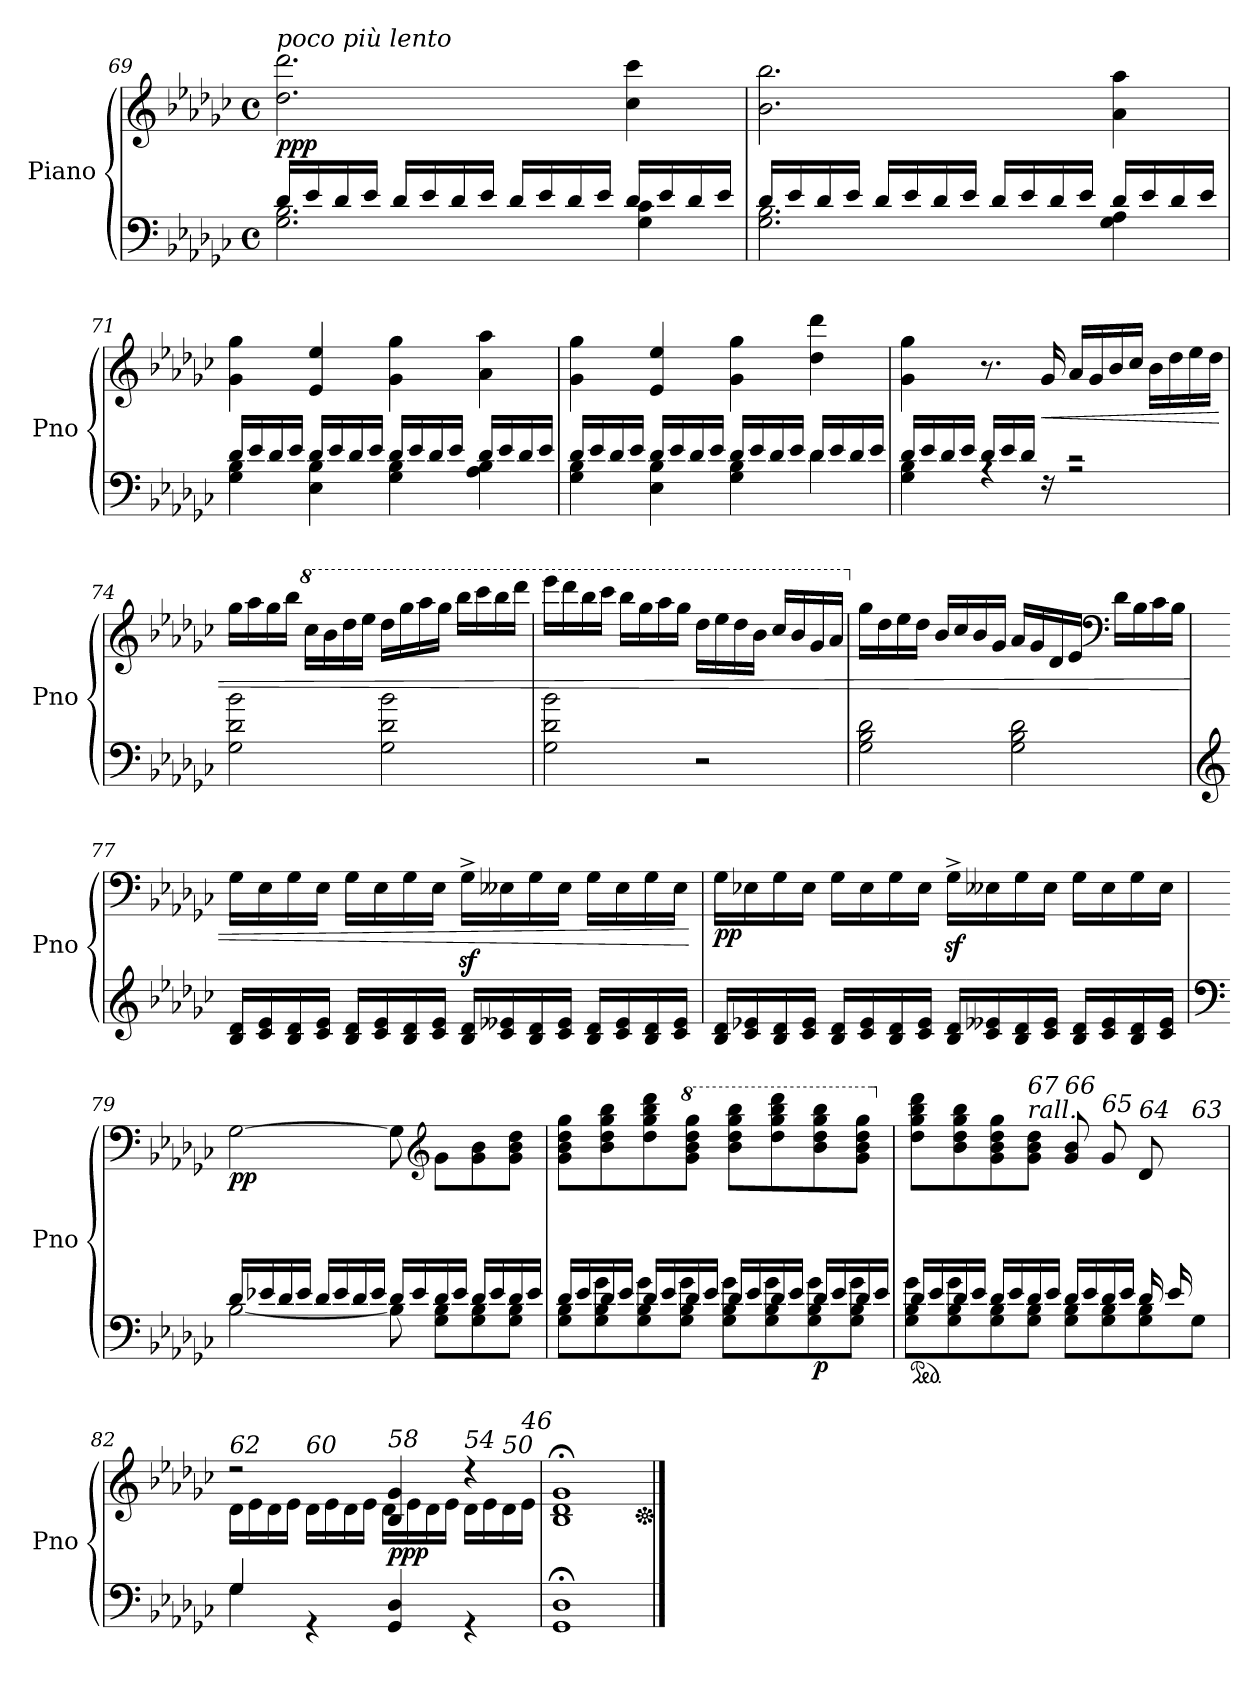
**kern	**kern	**dynam
*part1	*part1	*part1
*staff2	*staff1	*staff1/2
*I"Piano	*	*
*I'Pno	*	*
*clefF4	*clefG2	*
*k[b-e-a-d-g-c-]	*k[b-e-a-d-g-c-]	*
*M4/4	*M4/4	*
*met(c)	*met(c)	*
=69	=69	=69
*^	*	*
!	!	!LO:TX:a:i:t=poco più lento	!
!	!	!	!LO:DY:b
16d-/LL	2.G-\ 2.B-\	2.dd-\ 2.ddd-\	ppp
16e-/	.	.	.
16d-/	.	.	.
16e-/JJ	.	.	.
16d-/LL	.	.	.
16e-/	.	.	.
16d-/	.	.	.
16e-/JJ	.	.	.
16d-/LL	.	.	.
16e-/	.	.	.
16d-/	.	.	.
16e-/JJ	.	.	.
16d-/LL	4G-\ 4c-\	4cc-\ 4ccc-\	.
16e-/	.	.	.
16d-/	.	.	.
16e-/JJ	.	.	.
!!LO:LB:g=z
=70	=70	=70	=70
16d-/LL	2.G-\ 2.B-\	2.b-\ 2.bb-\	.
16e-/	.	.	.
16d-/	.	.	.
16e-/JJ	.	.	.
16d-/LL	.	.	.
16e-/	.	.	.
16d-/	.	.	.
16e-/JJ	.	.	.
16d-/LL	.	.	.
16e-/	.	.	.
16d-/	.	.	.
16e-/JJ	.	.	.
16d-/LL	4G-\ 4A-\	4a-\ 4aa-\	.
16e-/	.	.	.
16d-/	.	.	.
16e-/JJ	.	.	.
=71	=71	=71	=71
16d-/LL	4G-\ 4B-\	4g-\ 4gg-\	.
16e-/	.	.	.
16d-/	.	.	.
16e-/JJ	.	.	.
16d-/LL	4E-\ 4B-\	4e-/ 4ee-/	.
16e-/	.	.	.
16d-/	.	.	.
16e-/JJ	.	.	.
16d-/LL	4G-\ 4B-\	4g-\ 4gg-\	.
16e-/	.	.	.
16d-/	.	.	.
16e-/JJ	.	.	.
16d-/LL	4A-\ 4B-\	4a-\ 4aa-\	.
16e-/	.	.	.
16d-/	.	.	.
16e-/JJ	.	.	.
!!LO:PB:g=z
=72	=72	=72	=72
16d-/LL	4G-\ 4B-\	4g-\ 4gg-\	.
16e-/	.	.	.
16d-/	.	.	.
16e-/JJ	.	.	.
16d-/LL	4E-\ 4B-\	4e-/ 4ee-/	.
16e-/	.	.	.
16d-/	.	.	.
16e-/JJ	.	.	.
16d-/LL	4G-\ 4B-\	4g-\ 4gg-\	.
16e-/	.	.	.
16d-/	.	.	.
16e-/JJ	.	.	.
16d-/LL	4d-\	4dd-\ 4ddd-\	.
16e-/	.	.	.
16d-/	.	.	.
16e-/JJ	.	.	.
=73	=73	=73	=73
16d-/LL	4G-\ 4B-\	4g-\ 4gg-\	.
16e-/	.	.	.
16d-/	.	.	.
16e-/JJ	.	.	.
16d-/LL	4rA	8.r	.
16e-/	.	.	.
16d-/JJ	.	.	.
!	!	!	!LO:HP:b
16rF	.	16g-/	<
2r	2rA	16a-/LL	.
.	.	16g-/	.
.	.	16b-/	.
.	.	16cc-/JJ	.
.	.	16b-\LL	.
.	.	16dd-\	.
.	.	16ee-\	.
.	.	16dd-\JJ	.
*v	*v	*	*
!!LO:LB:g=z
=74	=74	=74
2G-\ 2d-\ 2b-\	16gg-\LL	.
.	16aa-\	.
.	16gg-\	.
.	16bb-\JJ	.
*	*8va	*
.	16ccc-\LL	.
.	16bb-\	.
.	16ddd-\	.
.	16eee-\JJ	.
2G-\ 2d-\ 2b-\	16ddd-\LL	.
.	16ggg-\	.
.	16aaa-\	.
.	16ggg-\JJ	.
.	16bbb-\LL	.
.	16cccc-\	.
.	16bbb-\	.
.	16dddd-\JJ	.
=75	=75	=75
2G-\ 2d-\ 2b-\	16eeee-\LL	.
.	16dddd-\	.
.	16bbb-\	.
.	16cccc-\JJ	.
.	16bbb-\LL	.
.	16ggg-\	.
.	16aaa-\	.
.	16ggg-\JJ	.
2r	16ddd-\LL	.
.	16eee-\	.
.	16ddd-\	.
.	16bb-\JJ	.
.	16ccc-/LL	.
.	16bb-/	.
.	16gg-/	.
.	16aa-/JJ	.
=76	=76	=76
*	*X8va	*
2G-\ 2B-\ 2d-\	16gg-\LL	.
.	16dd-\	.
.	16ee-\	.
.	16dd-\JJ	.
.	16b-/LL	.
.	16cc-/	.
.	16b-/	.
.	16g-/JJ	.
2G-\ 2B-\ 2d-\	16a-/LL	.
.	16g-/	.
.	16d-/	.
.	16e-/JJ	.
*	*clefF4	*
.	16d-\LL	.
.	16B-\	.
.	16c-\	.
.	16B-\JJ	.
!!LO:LB:g=z
=77	=77	=77
*clefG2	*	*
16B-/ 16d-/LL	16G-\LL	.
16c-/ 16e-/	16E-\	.
16B-/ 16d-/	16G-\	.
16c-/ 16e-/JJ	16E-\JJ	.
16B-/ 16d-/LL	16G-\LL	.
16c-/ 16e-/	16E-\	.
16B-/ 16d-/	16G-\	.
16c-/ 16e-/JJ	16E-\JJ	.
16B-/ 16d-/LL	16G-z<^\LL	.
16c-/ 16e--X/	16E--X\	.
16B-/ 16d-/	16G-\	.
16c-/ 16e--/JJ	16E--\JJ	.
16B-/ 16d-/LL	16G-\LL	.
16c-/ 16e--/	16E--\	.
16B-/ 16d-/	16G-\	.
16c-/ 16e--/JJ	16E--\JJ	.
.	.	[
=78	=78	=78
!	!	!LO:DY:b
16B-/ 16d-/LL	16G-\LL	pp
16c-/ 16e-X/	16E-X\	.
16B-/ 16d-/	16G-\	.
16c-/ 16e-/JJ	16E-\JJ	.
16B-/ 16d-/LL	16G-\LL	.
16c-/ 16e-/	16E-\	.
16B-/ 16d-/	16G-\	.
16c-/ 16e-/JJ	16E-\JJ	.
16B-/ 16d-/LL	16G-z<^\LL	.
16c-/ 16e--X/	16E--X\	.
16B-/ 16d-/	16G-\	.
16c-/ 16e--/JJ	16E--\JJ	.
16B-/ 16d-/LL	16G-\LL	.
16c-/ 16e--/	16E--\	.
16B-/ 16d-/	16G-\	.
16c-/ 16e--/JJ	16E--\JJ	.
!!LO:LB:g=z
=79	=79	=79
*clefF4	*	*
*^	*	*
!	!	!	!LO:DY:b
16d-/LL	[2B-\	[2G-\	pp
16e-X/	.	.	.
16d-/	.	.	.
16e-/JJ	.	.	.
16d-/LL	.	.	.
16e-/	.	.	.
16d-/	.	.	.
16e-/JJ	.	.	.
16d-/LL	8B-\]	8G-\]	.
16e-/	.	.	.
*	*	*clefG2	*
16d-/	8G-\ 8B-\L	8g-\L	.
16e-/JJ	.	.	.
16d-/LL	8G-\ 8B-\	8g-\ 8b-\	.
16e-/	.	.	.
16d-/	8G-\ 8B-\J	8g-\ 8b-\ 8dd-\J	.
16e-/JJ	.	.	.
=80	=80	=80	=80
16d-/LL	8G-\ 8B-\L	8g-\ 8b-\ 8dd-\ 8gg-\L	.
16e-/	.	.	.
16d-/	8G-\ 8B-\ 8g-\	8b-\ 8dd-\ 8gg-\ 8bb-\	.
16e-/JJ	.	.	.
16d-/LL	8G-\ 8B-\ 8g-\	8dd-\ 8gg-\ 8bb-\ 8ddd-\	.
16e-/	.	.	.
*	*	*8va	*
16d-/	8G-\ 8B-\ 8g-\J	8gg-\ 8bb-\ 8ddd-\ 8ggg-\J	.
16e-/JJ	.	.	.
16d-/LL	8G-\ 8B-\ 8g-\L	8bb-\ 8ddd-\ 8ggg-\ 8bbb-\L	.
16e-/	.	.	.
16d-/	8G-\ 8B-\ 8g-\	8ddd-\ 8ggg-\ 8bbb-\ 8dddd-\	.
16e-/JJ	.	.	.
!	!	!	!LO:DY:b=2
16d-/LL	8G-\ 8B-\ 8g-\	8bb-\ 8ddd-\ 8ggg-\ 8bbb-\	p
16e-/	.	.	.
16d-/	8G-\ 8B-\ 8g-\J	8gg-\ 8bb-\ 8ddd-\ 8ggg-\J	.
16e-/JJ	.	.	.
!!LO:LB:g=z
=81	=81	=81	=81
*ped	*	*	*
*	*^	*	*
*	*	*	*X8va	*
*	*	*	*^	*
2..ryy	16d-/LL	8G-\ 8B-\ 8g-\L	8dd-\ 8gg-\ 8bb-\ 8ddd-\L	2..ryy	.
.	16e-/	.	.	.	.
.	16d-/	8G-\ 8B-\ 8g-\	8b-\ 8dd-\ 8gg-\ 8bb-\	.	.
.	16e-/JJ	.	.	.	.
.	16d-/LL	8G-\ 8B-\	8g-\ 8b-\ 8dd-\ 8gg-\	.	.
.	16e-/	.	.	.	.
!	!	!	!LO:TX:a:i:t=rall.	!	!
!	!	!	!LO:TX:a:i:t=67	!	!
.	16d-/	8G-\ 8B-\J	8g-\ 8b-\ 8dd-\J	.	.
.	16e-/JJ	.	.	.	.
!	!	!	!LO:TX:a:i:t=66	!	!
.	16d-/LL	8G-\ 8B-\L	8g-/ 8b-/L	.	.
.	16e-/	.	.	.	.
!	!	!	!LO:TX:a:i:t=65	!	!
.	16d-/	8G-\ 8B-\	8g-/	.	.
.	16e-/JJ	.	.	.	.
!	!	!	!LO:TX:a:i:t=64	!	!
.	16d-/LL	8G-\ 8B-\	8d-/	.	.
.	16e-/	.	.	.	.
!	!	!	!LO:TX:a:i:t=63	!	!
8B-/J	8ryy	8G-\J	8ryy	16d-\	.
.	.	.	.	16e-\JJ	.
*	*v	*v	*	*	*
=82	=82	=82	=82	=82
!	!	!LO:TX:a:i:t=62	!	!
4G-/	4G-\	2r	16d-\LL	.
.	.	.	16e-\	.
.	.	.	16d-\	.
.	.	.	16e-\JJ	.
!	!	!	!LO:TX:a:i:t=60	!
4rGG	2.ryy	.	16d-\LL	.
.	.	.	16e-\	.
.	.	.	16d-\	.
.	.	.	16e-\JJ	.
!	!	!LO:TX:a:i:t=58	!	!
!	!	!	!	!LO:DY:b
4GG-/ 4D-/	.	4B-/ 4g-/	16d-\LL	ppp
.	.	.	16e-\	.
.	.	.	16d-\	.
.	.	.	16e-\JJ	.
!	!	!LO:TX:a:i:t=54	!	!
4rGG	.	4r	16d-\LL	.
.	.	.	16e-\	.
!	!	!	!LO:TX:a:i:t=50	!
.	.	.	16d-\	.
!	!	!	!LO:TX:a:i:t=46	!
.	.	.	16e-\JJ	.
*v	*v	*	*	*
*	*v	*v	*
=83	=83	=83
1GG-;< 1D-;<	1B-;< 1d-;< 1g-;<	.
*	*Xped	*
==	==	==
*-	*-	*-
